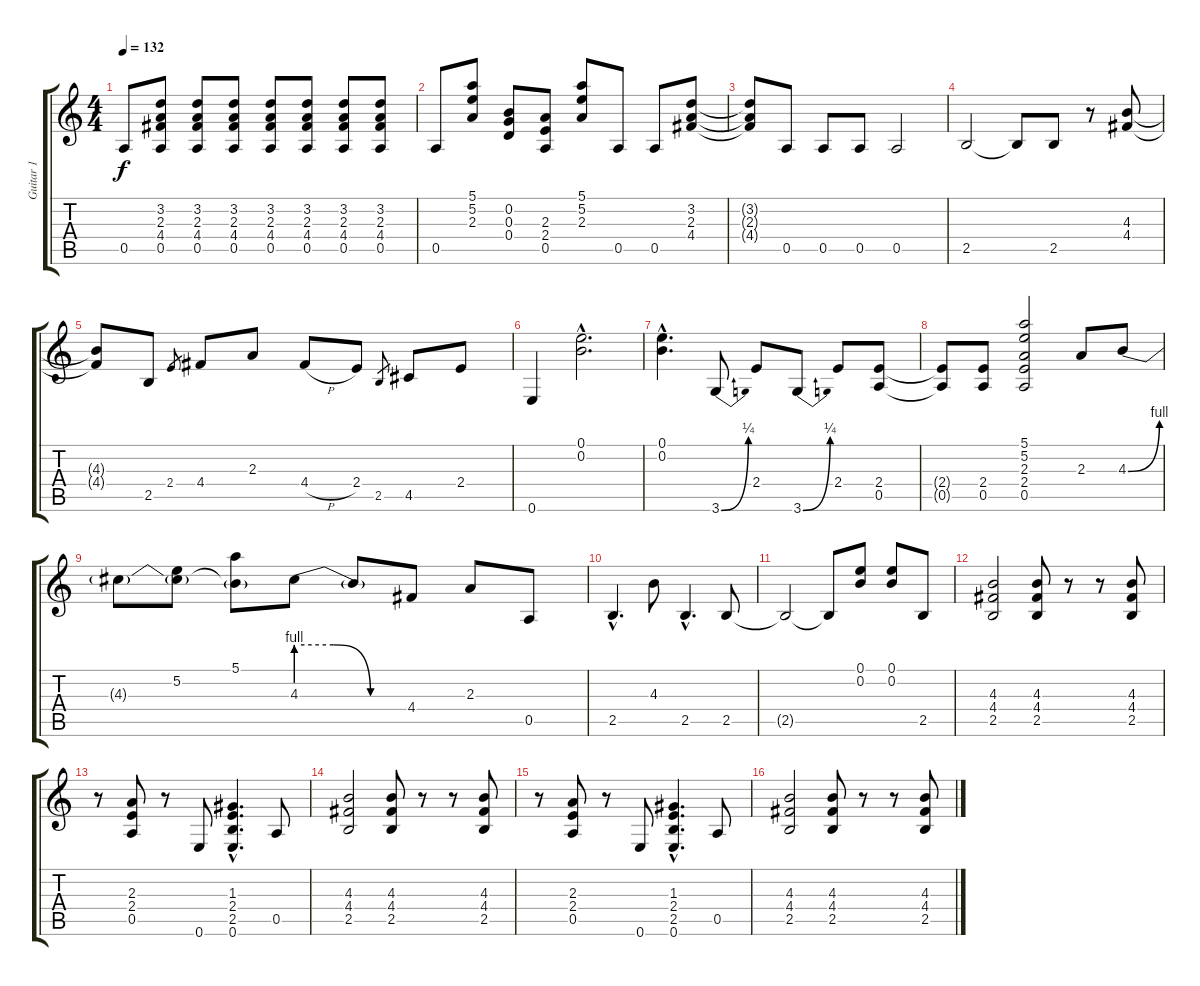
\track ("Guitar 1" "Guitar 1") {instrument distortionguitar}
\staff {score tabs}
\tuning (E4 B3 G3 D3 A2 E2) {hide}
\ts (4 4)
\tempo 132
\clef g2
\ks c
0.5.8{dy f} (3.2 2.3 4.4 0.5).8 (3.2 2.3 4.4 0.5).8 (3.2 2.3 4.4 0.5).8 (3.2 2.3 4.4 0.5).8 (3.2 2.3 4.4 0.5).8 (3.2 2.3 4.4 0.5).8 (3.2 2.3 4.4 0.5).8 |
0.5.8 (5.1 5.2 2.3).8 (0.2 0.3 0.4).8 (2.3 2.4 0.5).8 (5.1 5.2 2.3).8 0.5.8 0.5.8 (3.2 2.3 4.4).8 |
(3.2{t} 2.3{t} 4.4{t}).8 0.5.8 0.5.8 0.5.8 0.5.2 |
2.5.2 2.5{t}.8 2.5.8 r.8 (4.3 4.4).8 |
(4.3{t} 4.4{t}).8 2.5.8 2.4.8{gr} 4.4.8 2.3.8 4.4{h}.8 2.4.8 2.5.8{gr} 4.5.8 2.4.8 |
0.6.4 (0.1{hac} 0.2{hac}).2{d} |
(0.1{hac} 0.2{hac}).4{d} 3.6{be (bend 0 0 60 1)}.8 2.4.8 3.6{be (bend 0 0 60 1)}.8 2.4.8 (2.4 0.5).8 |
(2.4{t} 0.5{t}).8 (2.4 0.5).8 (5.1 5.2 2.3 2.4 0.5).2 2.3.8 4.3{be (bend 0 0 60 4)}.8 |
4.3{t}.8 (5.2 4.3{t}).8 (5.1 4.3{t}).8 4.3{be (custom 0 4 20 4 40 0 60 0)}.8 4.3{t}.8 4.4.8 2.3.8 0.5.8 |
2.5{hac}.4{d} 4.3.8 2.5{hac}.4{d} 2.5.8 |
2.5{t}.2 2.5{t}.8 (0.1 0.2).8 (0.1 0.2).8 2.5.8 |
(4.3 4.4 2.5).2 (4.3 4.4 2.5).8 r.8 r.8 (4.3 4.4 2.5).8 |
r.8 (2.3 2.4 0.5).8 r.8 0.6.8 (1.3{hac} 2.4{hac} 2.5{hac} 0.6{hac}).4{d} 0.5.8 |
(4.3 4.4 2.5).2 (4.3 4.4 2.5).8 r.8 r.8 (4.3 4.4 2.5).8 |
r.8 (2.3 2.4 0.5).8 r.8 0.6.8 (1.3{hac} 2.4{hac} 2.5{hac} 0.6{hac}).4{d} 0.5.8 |
(4.3 4.4 2.5).2 (4.3 4.4 2.5).8 r.8 r.8 (4.3 4.4 2.5).8
